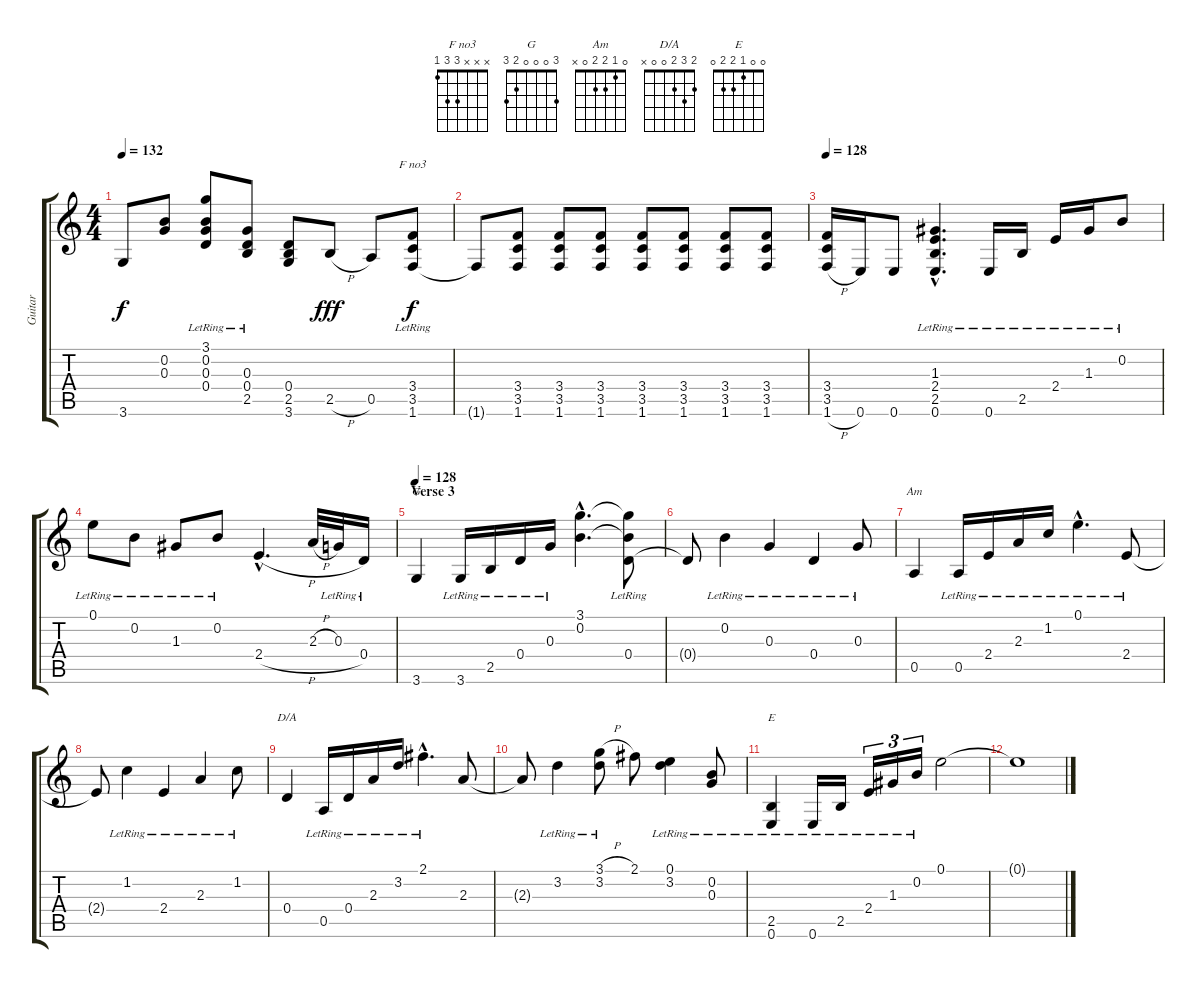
\track ("Guitar" "Guitar") {instrument electricguitarclean}
\staff {score tabs}
\tuning (E4 B3 G3 D3 A2 E2) {hide}
\chord ("F no3" x x x 3 3 1)
\chord ("G" 3 0 0 0 2 3)
\chord ("Am" 0 1 2 2 0 x)
\chord ("D/A" 2 3 2 0 0 x)
\chord ("E" 0 0 1 2 2 0)
\ts (4 4)
\tempo 132
\clef g2
\ks c
3.6{t}.8{dy f} (0.2 0.3).8 (3.1{lr} 0.2{lr} 0.3 0.4).8 (0.3{lr} 0.4 2.5).8 (0.4 2.5 3.6).8 2.5{h}.8{dy fff} 0.5.8 (3.4{lr} 3.5{lr} 1.6).8{ch "F no3" dy f} |
1.6{t}.8 (3.4 3.5 1.6).8 (3.4 3.5 1.6).8 (3.4 3.5 1.6).8 (3.4 3.5 1.6).8 (3.4 3.5 1.6).8 (3.4 3.5 1.6).8 (3.4 3.5 1.6).8 |
\tempo 128
(3.4 3.5 1.6{h}).16 0.6.16 0.6.8 (1.3{hac lr} 2.4{hac lr} 2.5{hac lr} 0.6{hac}).4{d} 0.6{lr}.16 2.5{lr}.16 2.4{lr}.16 1.3{lr}.16 0.2{lr}.8 |
0.1{lr}.8 0.2{lr}.8 1.3{lr}.8 0.2{lr}.8 2.4{h hac}.4{d} 2.3{h}.32 0.3{lr}.32 0.4{lr}.16 |
\section ("" "Verse 3")
\tempo 128
3.6.4{ch "G"} 3.6{lr}.16 2.5{lr}.16 0.4{lr}.16 0.3{lr}.16 (3.1{hac} 0.2{hac}).4{d} (3.1{t} 0.2{t} 0.4{lr}).8 |
0.4{t}.8 0.2{lr}.4 0.3{lr}.4 0.4{lr}.4 0.3{lr}.8 |
0.5.4{ch "Am"} 0.5{lr}.16 2.4{lr}.16 2.3{lr}.16 1.2{lr}.16 0.1{hac lr}.4{d} 2.4{lr}.8 |
2.4{t}.8 1.2{lr}.4 2.4{lr}.4 2.3{lr}.4 1.2{lr}.8 |
0.4.4{ch "D/A"} 0.5{lr}.16 0.4{lr}.16 2.3{lr}.16 3.2{lr}.16 2.1{hac lr}.4{d} 2.3.8 |
2.3{t}.8 3.2{lr}.4 (3.1{h} 3.2{lr}).8 2.1.8 (0.1{lr} 3.2).4 (0.2{lr} 0.3{lr}).8 |
(2.5{lr} 0.6).4{ch "E"} 0.6{lr}.16 2.5{lr}.16 2.4{lr}.16{tu (3 2)} 1.3{lr}.16{tu (3 2)} 0.2{lr}.16{tu (3 2)} 0.1.2 |
0.1{t}.1
